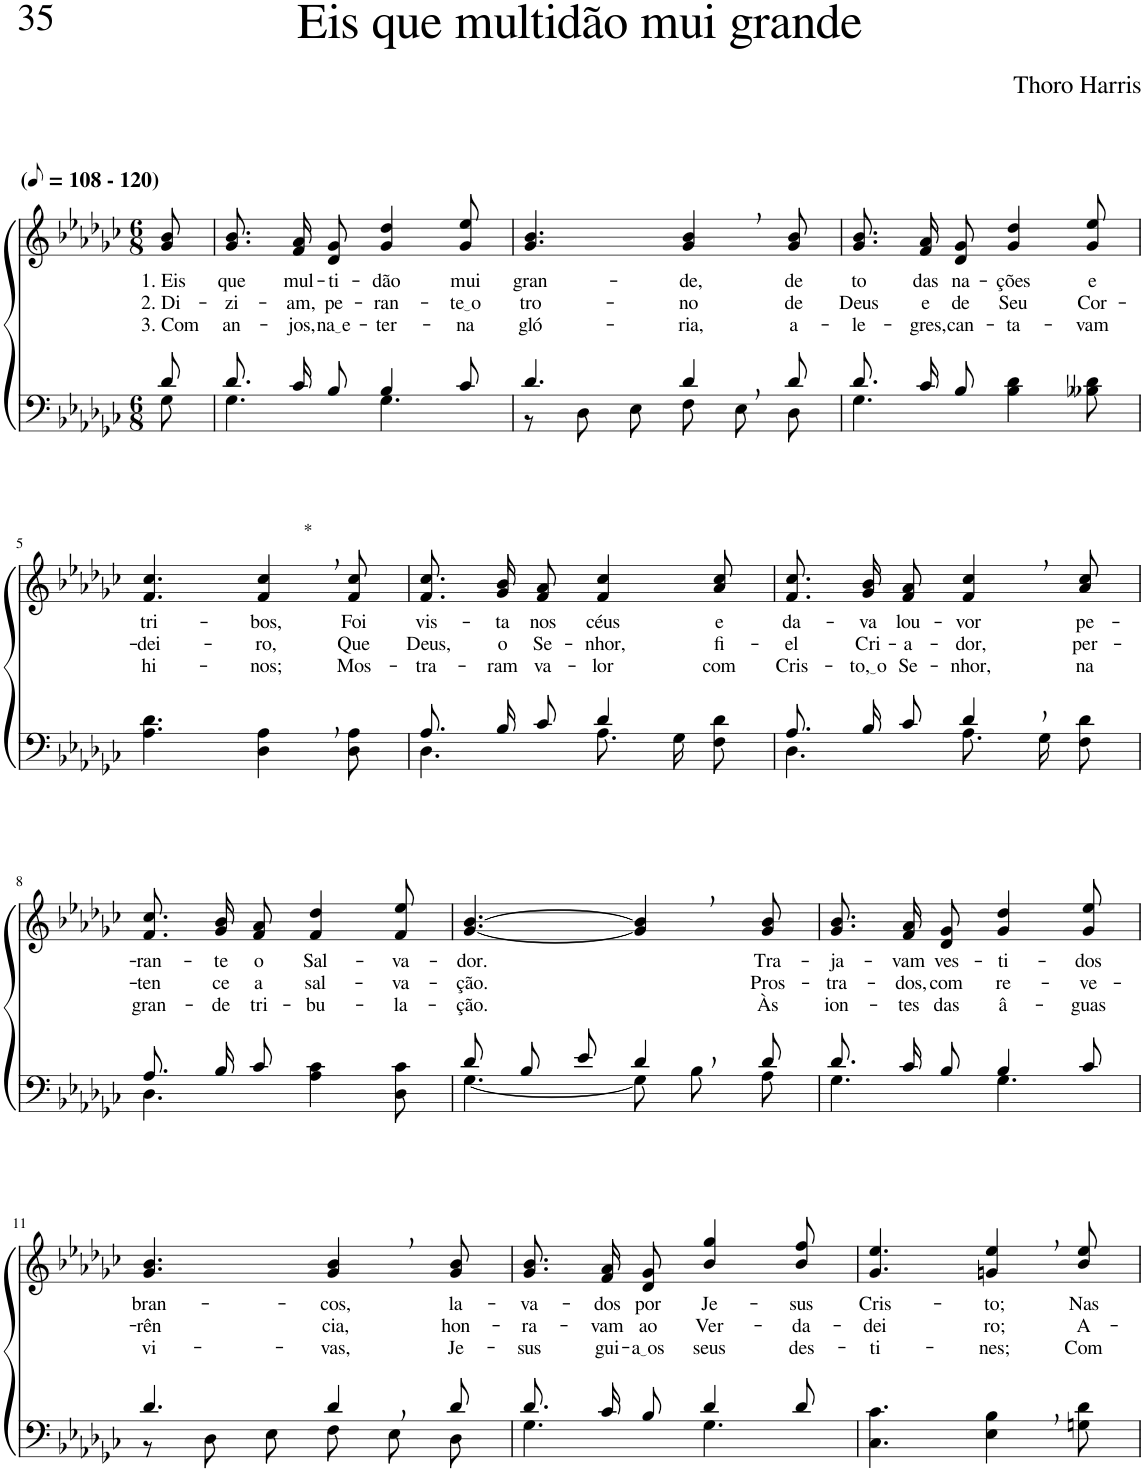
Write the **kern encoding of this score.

**kern	**kern	**text	**text	**text
*part2	*part1	*part1	*part1	*part1
*staff2	*staff1	*staff1	*staff1	*staff1
*I"Parte III e IV	*I"Parte I e II	*	*	*
*clefF4	*clefG2	*	*	*
*Trd2c3	*Trd2c3	*	*	*
*k[b-e-a-d-g-c-]	*k[b-e-a-d-g-c-]	*	*	*
*M6/8	*M6/8	*	*	*
*MM54	*MM54	*	*	*
=1	=1	=1	=1	=1
*^	*	*	*	*
!	!	!LO:TX:a:B:t=(	!	!	!
!	!	!LO:TX:a:B:t=- 120)	!	!	!
!	!	!	!LO:LY:b	!LO:LY:b	!LO:LY:b
8d-/	8G-\	8g-/ 8b-/	1. Eis	2. Di-	3. Com
=2	=2	=2	=2	=2	=2
!	!	!	!LO:LY:b	!LO:LY:b	!LO:LY:b
8.d-/L	4.G-\	8.g-/ 8.b-/L	que	-zi-	an-
!	!	!	!LO:LY:b	!LO:LY:b	!LO:LY:b
16c-/K	.	16f/ 16a-/K	mul-	-am,	-jos,
!	!	!	!LO:LY:b	!LO:LY:b	!LO:LY:b
8B-/J	.	8d-/ 8g-/J	-ti-	pe-	na e
!	!	!	!LO:LY:b	!LO:LY:b	!LO:LY:b
4B-/	4.G-\	4g-/ 4dd-/	-dão	-ran-	-ter-
!	!	!	!LO:LY:b	!LO:LY:b	!LO:LY:b
8c-/	.	8g-/ 8ee-/	mui	te o	-na
=3	=3	=3	=3	=3	=3
!	!	!	!LO:LY:b	!LO:LY:b	!LO:LY:b
4.d-/	8r	4.g-/ 4.b-/	gran-	tro-	gló-
.	8D-\L	.	.	.	.
.	8E-\J	.	.	.	.
!	!	!	!LO:LY:b	!LO:LY:b	!LO:LY:b
4d-,/	8F\L	4g-/, 4b-/,	-de,	-no	-ria,
.	8E-\	.	.	.	.
!	!	!	!LO:LY:b	!LO:LY:b	!LO:LY:b
8d-/	8D-\J	8g-/ 8b-/	de	de	a-
=4	=4	=4	=4	=4	=4
!	!	!	!LO:LY:b	!LO:LY:b	!LO:LY:b
8.d-/L	4.G-\	8.g-/ 8.b-/L	to	Deus	-le-
!	!	!	!LO:LY:b	!LO:LY:b	!LO:LY:b
16c-/K	.	16f/ 16a-/K	das	e	-gres,
!	!	!	!LO:LY:b	!LO:LY:b	!LO:LY:b
8B-/J	.	8d-/ 8g-/J	na-	de	can-
!	!	!	!LO:LY:b	!LO:LY:b	!LO:LY:b
4B-\ 4d-\	4.ryy	4g-/ 4dd-/	-ções	Seu	-ta-
!	!	!	!LO:LY:b	!LO:LY:b	!LO:LY:b
8B--X\ 8d-\	.	8g-/ 8ee-/	e	Cor-	-vam
*v	*v	*	*	*	*
!!LO:LB:g=z
=5	=5	=5	=5	=5
!	!	!LO:LY:b	!LO:LY:b	!LO:LY:b
4.A-\ 4.d-\	4.f/ 4.cc-/	tri-	-dei-	hi-
!	!LO:TX:a:t=*	!	!	!
!	!	!LO:LY:b	!LO:LY:b	!LO:LY:b
4D-\, 4A-\,	4f/, 4cc-/,	-bos,	-ro,	-nos;
!	!	!LO:LY:b	!LO:LY:b	!LO:LY:b
8D-\ 8A-\	8f/ 8cc-/	Foi	Que	Mos-
=6	=6	=6	=6	=6
*^	*	*	*	*
!	!	!	!LO:LY:b	!LO:LY:b	!LO:LY:b
8.A-/L	4.D-\	8.f/ 8.cc-/L	vis-	Deus,	-tra-
!	!	!	!LO:LY:b	!LO:LY:b	!LO:LY:b
16B-/K	.	16g-/ 16b-/K	-ta	o	-ram
!	!	!	!LO:LY:b	!LO:LY:b	!LO:LY:b
8c-/J	.	8f/ 8a-/J	nos	Se-	va-
!	!	!	!LO:LY:b	!LO:LY:b	!LO:LY:b
4d-/	8.A-\L	4f/ 4cc-/	céus	-nhor,	-lor
.	16G-\K	.	.	.	.
!	!	!	!LO:LY:b	!LO:LY:b	!LO:LY:b
8ryy	8F\ 8d-\J	8a-/ 8cc-/	e	fi-	com
=7	=7	=7	=7	=7	=7
!	!	!	!LO:LY:b	!LO:LY:b	!LO:LY:b
8.A-/L	4.D-\	8.f/ 8.cc-/L	da-	-el	Cris-
!	!	!	!LO:LY:b	!LO:LY:b	!LO:LY:b
16B-/K	.	16g-/ 16b-/K	-va	Cri-	to, o
!	!	!	!LO:LY:b	!LO:LY:b	!LO:LY:b
8c-/J	.	8f/ 8a-/J	lou-	-a-	Se-
!	!	!	!LO:LY:b	!LO:LY:b	!LO:LY:b
4d-,/	8.A-\L	4f/, 4cc-/,	-vor	-dor,	-nhor,
.	16G-\K	.	.	.	.
!	!	!	!LO:LY:b	!LO:LY:b	!LO:LY:b
8ryy	8F\ 8d-\J	8a-/ 8cc-/	pe-	per-	na
!!LO:LB:g=z
=8	=8	=8	=8	=8	=8
!	!	!	!LO:LY:b	!LO:LY:b	!LO:LY:b
8.A-/L	4.D-\	8.f/ 8.cc-/L	-ran-	-ten	gran-
!	!	!	!LO:LY:b	!LO:LY:b	!LO:LY:b
16B-/K	.	16g-/ 16b-/K	-te	ce	-de
!	!	!	!LO:LY:b	!LO:LY:b	!LO:LY:b
8c-/J	.	8f/ 8a-/J	o	a	tri-
!	!	!	!LO:LY:b	!LO:LY:b	!LO:LY:b
8ryy	4A-\ 4c-\	4f/ 4dd-/	Sal-	sal-	-bu-
4ryy	.	.	.	.	.
!	!	!	!LO:LY:b	!LO:LY:b	!LO:LY:b
.	8D-\ 8c-\	8f/ 8ee-/	-va-	-va-	-la-
=9	=9	=9	=9	=9	=9
!	!	!	!LO:LY:b	!LO:LY:b	!LO:LY:b
8d-/L	[4.G-\	[4.g-/ [4.b-/	-dor.	-ção.	-ção.
8B-/	.	.	.	.	.
8e-/J	.	.	.	.	.
4d-,/	8G-\L]	4g-/], 4b-/],	.	.	.
.	8B-\	.	.	.	.
!	!	!	!LO:LY:b	!LO:LY:b	!LO:LY:b
8d-/	8A-\J	8g-/ 8b-/	Tra-	Pros-	Às
=10	=10	=10	=10	=10	=10
!	!	!	!LO:LY:b	!LO:LY:b	!LO:LY:b
8.d-/L	4.G-\	8.g-/ 8.b-/L	-ja-	-tra-	ion-
!	!	!	!LO:LY:b	!LO:LY:b	!LO:LY:b
16c-/K	.	16f/ 16a-/K	-vam	-dos,	-tes
!	!	!	!LO:LY:b	!LO:LY:b	!LO:LY:b
8B-/J	.	8d-/ 8g-/J	ves-	com	das
!	!	!	!LO:LY:b	!LO:LY:b	!LO:LY:b
4B-/	4.G-\	4g-/ 4dd-/	-ti-	re-	â-
!	!	!	!LO:LY:b	!LO:LY:b	!LO:LY:b
8c-/	.	8g-/ 8ee-/	-dos	-ve-	-guas
!!LO:LB:g=z
=11	=11	=11	=11	=11	=11
!	!	!	!LO:LY:b	!LO:LY:b	!LO:LY:b
4.d-/	8r	4.g-/ 4.b-/	bran-	-rên	vi-
.	8D-\L	.	.	.	.
.	8E-\J	.	.	.	.
!	!	!	!LO:LY:b	!LO:LY:b	!LO:LY:b
4d-,/	8F\L	4g-/, 4b-/,	-cos,	cia,	-vas,
.	8E-\	.	.	.	.
!	!	!	!LO:LY:b	!LO:LY:b	!LO:LY:b
8d-/	8D-\J	8g-/ 8b-/	la-	hon-	Je-
=12	=12	=12	=12	=12	=12
!	!	!	!LO:LY:b	!LO:LY:b	!LO:LY:b
8.d-/L	4.G-\	8.g-/ 8.b-/L	-va-	-ra-	-sus
!	!	!	!LO:LY:b	!LO:LY:b	!LO:LY:b
16c-/K	.	16f/ 16a-/K	-dos	-vam	gui-
!	!	!	!LO:LY:b	!LO:LY:b	!LO:LY:b
8B-/J	.	8d-/ 8g-/J	por	ao	a os
!	!	!	!LO:LY:b	!LO:LY:b	!LO:LY:b
4d-/	4.G-\	4b-/ 4gg-/	Je-	Ver-	seus
!	!	!	!LO:LY:b	!LO:LY:b	!LO:LY:b
8d-/	.	8b-/ 8ff/	-sus	-da-	des-
*v	*v	*	*	*	*
=13	=13	=13	=13	=13
!	!	!LO:LY:b	!LO:LY:b	!LO:LY:b
4.C-\ 4.c-\	4.g-/ 4.ee-/	Cris-	-dei	-ti-
!	!	!LO:LY:b	!LO:LY:b	!LO:LY:b
4E-\, 4B-\,	4gn/, 4ee-/,	-to;	ro;	-nes;
!	!	!LO:LY:b	!LO:LY:b	!LO:LY:b
8Gn\ 8d-\	8b-/ 8ee-/	Nas	A-	Com
=	=	=	=	=
*-	*-	*-	*-	*-
